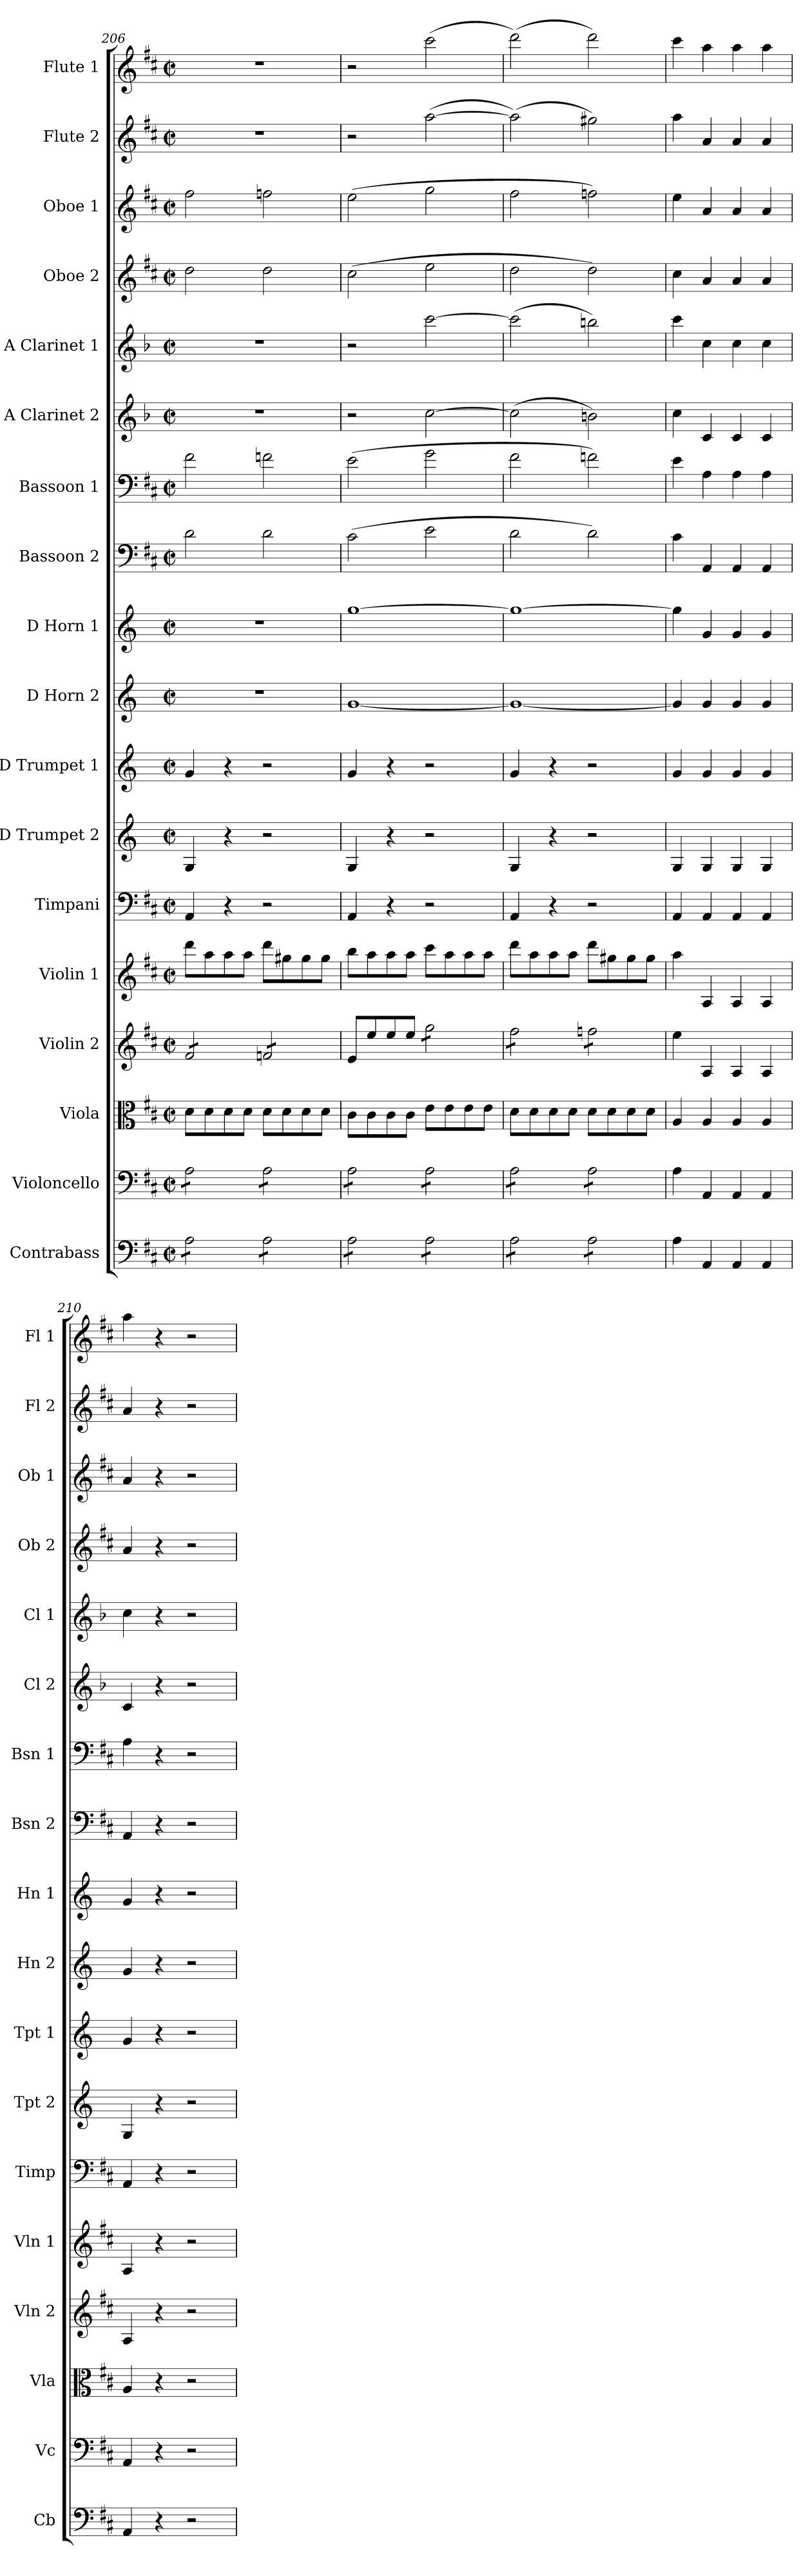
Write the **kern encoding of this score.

**kern	**kern	**kern	**kern	**kern	**kern	**kern	**kern	**kern	**kern	**kern	**kern	**kern	**kern	**kern	**kern	**kern	**kern
*part18	*part17	*part16	*part15	*part14	*part13	*part12	*part11	*part10	*part9	*part8	*part7	*part6	*part5	*part4	*part3	*part2	*part1
*staff18	*staff17	*staff16	*staff15	*staff14	*staff13	*staff12	*staff11	*staff10	*staff9	*staff8	*staff7	*staff6	*staff5	*staff4	*staff3	*staff2	*staff1
*I"Contrabass	*I"Violoncello	*I"Viola	*I"Violin 2	*I"Violin 1	*I"Timpani	*I"D Trumpet 2	*I"D Trumpet 1	*I"D Horn 2	*I"D Horn 1	*I"Bassoon 2	*I"Bassoon 1	*I"A Clarinet 2	*I"A Clarinet 1	*I"Oboe 2	*I"Oboe 1	*I"Flute 2	*I"Flute 1
*I'Cb	*I'Vc	*I'Vla	*I'Vln 2	*I'Vln 1	*I'Timp	*I'Tpt 2	*I'Tpt 1	*I'Hn 2	*I'Hn 1	*I'Bsn 2	*I'Bsn 1	*I'Cl 2	*I'Cl 1	*I'Ob 2	*I'Ob 1	*I'Fl 2	*I'Fl 1
*clefF4	*clefF4	*clefC3	*clefG2	*clefG2	*clefF4	*clefG2	*clefG2	*clefG2	*clefG2	*clefF4	*clefF4	*clefG2	*clefG2	*clefG2	*clefG2	*clefG2	*clefG2
*ITrd7c12	*	*	*	*	*	*ITrd-1c-2	*ITrd-1c-2	*ITrd6c10	*ITrd6c10	*	*	*ITrd2c3	*ITrd2c3	*	*	*	*
*k[f#c#]	*k[f#c#]	*k[f#c#]	*k[f#c#]	*k[f#c#]	*k[f#c#]	*k[f#c#]	*k[f#c#]	*k[f#c#]	*k[f#c#]	*k[f#c#]	*k[f#c#]	*k[f#c#]	*k[f#c#]	*k[f#c#]	*k[f#c#]	*k[f#c#]	*k[f#c#]
*M2/2	*M2/2	*M2/2	*M2/2	*M2/2	*M2/2	*M2/2	*M2/2	*M2/2	*M2/2	*M2/2	*M2/2	*M2/2	*M2/2	*M2/2	*M2/2	*M2/2	*M2/2
*met(c|)	*met(c|)	*met(c|)	*met(c|)	*met(c|)	*met(c|)	*met(c|)	*met(c|)	*met(c|)	*met(c|)	*met(c|)	*met(c|)	*met(c|)	*met(c|)	*met(c|)	*met(c|)	*met(c|)	*met(c|)
=206	=206	=206	=206	=206	=206	=206	=206	=206	=206	=206	=206	=206	=206	=206	=206	=206	=206
*tremolo	*	*	*	*	*	*	*	*	*	*	*	*	*	*	*	*	*
*	*tremolo	*	*	*	*	*	*	*	*	*	*	*	*	*	*	*	*
*	*	*	*tremolo	*	*	*	*	*	*	*	*	*	*	*	*	*	*
8AA\L	8A\L	8d\L	8f#/L	8ddd\L	4AA/	4A/	4a/	1r	1r	2d\	2f#\	1r	1r	2dd\	2ff#\	1r	1r
8AA\	8A\	8d\	8f#/	8aa\	.	.	.	.	.	.	.	.	.	.	.	.	.
8AA\	8A\	8d\	8f#/	8aa\	4r	4r	4r	.	.	.	.	.	.	.	.	.	.
8AA\J	8A\J	8d\J	8f#/J	8aa\J	.	.	.	.	.	.	.	.	.	.	.	.	.
8AA\L	8A\L	8d\L	8fn/L	8ddd\L	2r	2r	2r	.	.	2d\	2fn\	.	.	2dd\	2ffn\	.	.
8AA\	8A\	8d\	8fn/	8gg#X\	.	.	.	.	.	.	.	.	.	.	.	.	.
8AA\	8A\	8d\	8fn/	8gg#\	.	.	.	.	.	.	.	.	.	.	.	.	.
8AA\J	8A\J	8d\J	8fn/J	8gg#\J	.	.	.	.	.	.	.	.	.	.	.	.	.
*	*	*	*Xtremolo	*	*	*	*	*	*	*	*	*	*	*	*	*	*
!!LO:PB:g=z
=207	=207	=207	=207	=207	=207	=207	=207	=207	=207	=207	=207	=207	=207	=207	=207	=207	=207
8AA\L	8A\L	8c#\L	8e/L	8bb\L	4AA/	4A/	4a/	[1A	[1a	(2c#\	(2e\	2r	2r	(2cc#\	(2ee\	2r	2r
8AA\	8A\	8c#\	8ee/	8aa\	.	.	.	.	.	.	.	.	.	.	.	.	.
8AA\	8A\	8c#\	8ee/	8aa\	4r	4r	4r	.	.	.	.	.	.	.	.	.	.
8AA\J	8A\J	8c#\J	8ee/J	8aa\J	.	.	.	.	.	.	.	.	.	.	.	.	.
*	*	*	*tremolo	*	*	*	*	*	*	*	*	*	*	*	*	*	*
8AA\L	8A\L	8e\L	8gg\L	8ccc#\L	2r	2r	2r	.	.	2e\	2g\	[2a\	[2aa\	2ee\	2gg\	([2aa\	(2ccc#\
8AA\	8A\	8e\	8gg\	8aa\	.	.	.	.	.	.	.	.	.	.	.	.	.
8AA\	8A\	8e\	8gg\	8aa\	.	.	.	.	.	.	.	.	.	.	.	.	.
8AA\J	8A\J	8e\J	8gg\J	8aa\J	.	.	.	.	.	.	.	.	.	.	.	.	.
=208	=208	=208	=208	=208	=208	=208	=208	=208	=208	=208	=208	=208	=208	=208	=208	=208	=208
8AA\L	8A\L	8d\L	8ff#\L	8ddd\L	4AA/	4A/	4a/	1A_	1a_	2d\	2f#\	(2a\]	(2aa\]	2dd\	2ff#\	(2aa\])	(2ddd\)
8AA\	8A\	8d\	8ff#\	8aa\	.	.	.	.	.	.	.	.	.	.	.	.	.
8AA\	8A\	8d\	8ff#\	8aa\	4r	4r	4r	.	.	.	.	.	.	.	.	.	.
8AA\J	8A\J	8d\J	8ff#\J	8aa\J	.	.	.	.	.	.	.	.	.	.	.	.	.
8AA\L	8A\L	8d\L	8ffn\L	8ddd\L	2r	2r	2r	.	.	2d\)	2fn\)	2g#X\)	2gg#X\)	2dd\)	2ffn\)	2gg#X\)	2ddd\)
8AA\	8A\	8d\	8ffn\	8gg#X\	.	.	.	.	.	.	.	.	.	.	.	.	.
8AA\	8A\	8d\	8ffn\	8gg#\	.	.	.	.	.	.	.	.	.	.	.	.	.
8AA\J	8A\J	8d\J	8ffn\J	8gg#\J	.	.	.	.	.	.	.	.	.	.	.	.	.
*	*	*	*Xtremolo	*	*	*	*	*	*	*	*	*	*	*	*	*	*
*	*Xtremolo	*	*	*	*	*	*	*	*	*	*	*	*	*	*	*	*
*Xtremolo	*	*	*	*	*	*	*	*	*	*	*	*	*	*	*	*	*
=209	=209	=209	=209	=209	=209	=209	=209	=209	=209	=209	=209	=209	=209	=209	=209	=209	=209
4AA\	4A\	4A/	4ee\	4aa\	4AA/	4A/	4a/	4A/]	4a\]	4c#\	4e\	4a\	4aa\	4cc#\	4ee\	4aa\	4ccc#\
4AAA/	4AA/	4A/	4A/	4A/	4AA/	4A/	4a/	4A/	4A/	4AA/	4A\	4A/	4a\	4a/	4a/	4a/	4aa\
4AAA/	4AA/	4A/	4A/	4A/	4AA/	4A/	4a/	4A/	4A/	4AA/	4A\	4A/	4a\	4a/	4a/	4a/	4aa\
4AAA/	4AA/	4A/	4A/	4A/	4AA/	4A/	4a/	4A/	4A/	4AA/	4A\	4A/	4a\	4a/	4a/	4a/	4aa\
=210	=210	=210	=210	=210	=210	=210	=210	=210	=210	=210	=210	=210	=210	=210	=210	=210	=210
4AAA/	4AA/	4A/	4A/	4A/	4AA/	4A/	4a/	4A/	4A/	4AA/	4A\	4A/	4a\	4a/	4a/	4a/	4aa\
4r	4r	4r	4r	4r	4r	4r	4r	4r	4r	4r	4r	4r	4r	4r	4r	4r	4r
2r	2r	2r	2r	2r	2r	2r	2r	2r	2r	2r	2r	2r	2r	2r	2r	2r	2r
=	=	=	=	=	=	=	=	=	=	=	=	=	=	=	=	=	=
*-	*-	*-	*-	*-	*-	*-	*-	*-	*-	*-	*-	*-	*-	*-	*-	*-	*-
